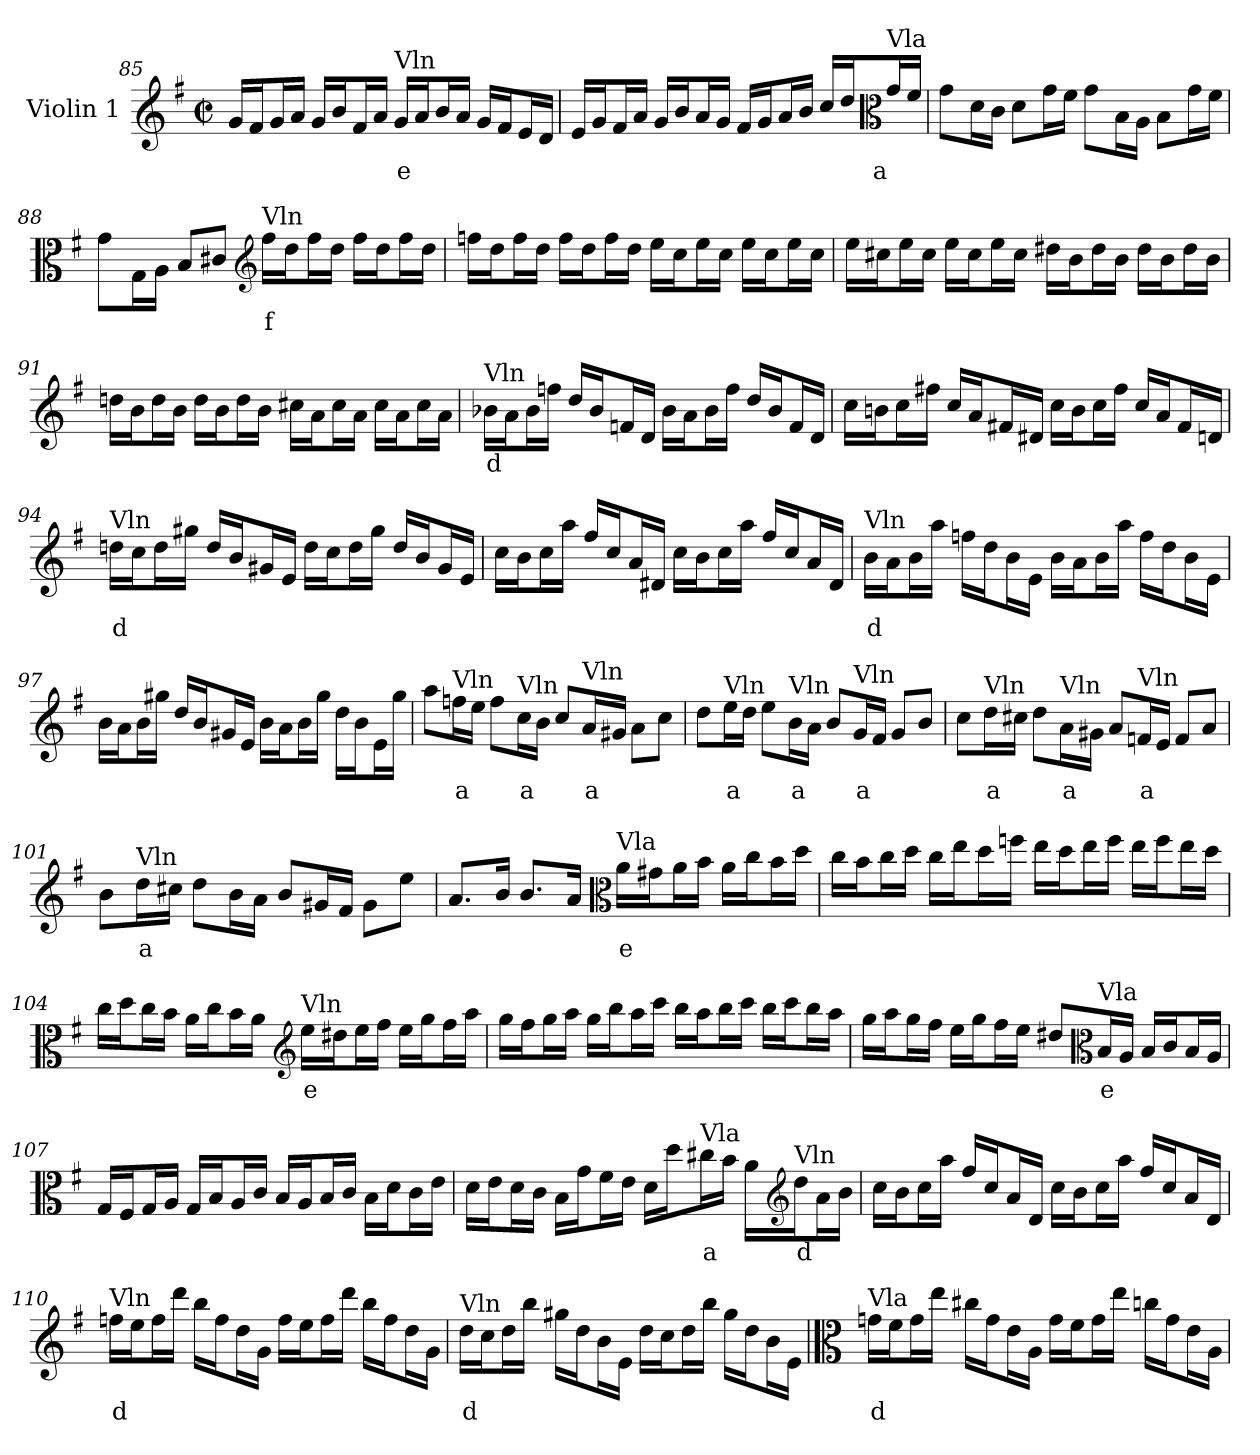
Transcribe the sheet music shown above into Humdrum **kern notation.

**kern	**text
*part1	*part1
*staff1	*staff1
*I"Violin 1	*
*I'Vln. 1	*
*clefG2	*
*k[f#]	*
*M4/4	*
*met(c|)	*
=85	=85
16g/LL	.
16f#/J	.
16g/L	.
16a/JJ	.
16g/LL	.
16b/J	.
16f#/L	.
16a/JJ	.
!LO:TX:a:t=Vln	!
!	!LO:LY:color=#FF0000
16g/LL	e
16a/J	.
16b/L	.
16a/JJ	.
16g/LL	.
16f#/J	.
16e/L	.
16d/JJ	.
=86	=86
16e/LL	.
16g/J	.
16f#/L	.
16a/JJ	.
16g/LL	.
16b/J	.
16a/L	.
16g/JJ	.
16f#/LL	.
16g/J	.
16a/L	.
16b/JJ	.
16cc/LL	.
16dd/J	.
*clefC3	*
!LO:TX:a:t=Vla	!
!	!LO:LY:color=#FF0000
16g/L	a
16f#/JJ	.
=87	=87
8g\L	.
16d\L	.
16c\JJ	.
8d\L	.
16g\L	.
16f#\JJ	.
8g\L	.
16B\L	.
16A\JJ	.
8B\L	.
16g\L	.
16f#\JJ	.
=88	=88
8g\L	.
16G\L	.
16A\JJ	.
8B/L	.
8c#X/J	.
*clefG2	*
!LO:TX:a:t=Vln	!
!	!LO:LY:color=#FF0000
16ff#\LL	f
16dd\J	.
16ff#\L	.
16dd\JJ	.
16ff#\LL	.
16dd\J	.
16ff#\L	.
16dd\JJ	.
=89	=89
16ffn\LL	.
16dd\J	.
16ff\L	.
16dd\JJ	.
16ff\LL	.
16dd\J	.
16ff\L	.
16dd\JJ	.
16ee\LL	.
16cc\J	.
16ee\L	.
16cc\JJ	.
16ee\LL	.
16cc\J	.
16ee\L	.
16cc\JJ	.
=90	=90
16ee\LL	.
16cc#X\J	.
16ee\L	.
16cc#\JJ	.
16ee\LL	.
16cc#\J	.
16ee\L	.
16cc#\JJ	.
16dd#X\LL	.
16b\J	.
16dd#\L	.
16b\JJ	.
16dd#\LL	.
16b\J	.
16dd#\L	.
16b\JJ	.
=91	=91
16ddn\LL	.
16b\J	.
16dd\L	.
16b\JJ	.
16dd\LL	.
16b\J	.
16dd\L	.
16b\JJ	.
16cc#X\LL	.
16a\J	.
16cc#\L	.
16a\JJ	.
16cc#\LL	.
16a\J	.
16cc#\L	.
16a\JJ	.
=92	=92
!LO:TX:a:t=Vln	!
!	!LO:LY:color=#FF0000
16b-X\LL	d
16a\J	.
16b-\L	.
16ffn\JJ	.
16dd/LL	.
16b-/J	.
16fn/L	.
16d/JJ	.
16b-\LL	.
16a\J	.
16b-\L	.
16ff\JJ	.
16dd/LL	.
16b-/J	.
16f/L	.
16d/JJ	.
=93	=93
16cc\LL	.
16bn\J	.
16cc\L	.
16ff#X\JJ	.
16cc/LL	.
16a/J	.
16f#X/L	.
16d#X/JJ	.
16cc\LL	.
16b\J	.
16cc\L	.
16ff#\JJ	.
16cc/LL	.
16a/J	.
16f#/L	.
16dn/JJ	.
=94	=94
!LO:TX:a:t=Vln	!
!	!LO:LY:color=#FF0000
16ddn\LL	d
16cc\J	.
16dd\L	.
16gg#X\JJ	.
16dd/LL	.
16b/J	.
16g#X/L	.
16e/JJ	.
16dd\LL	.
16cc\J	.
16dd\L	.
16gg#\JJ	.
16dd/LL	.
16b/J	.
16g#/L	.
16e/JJ	.
=95	=95
16cc\LL	.
16b\J	.
16cc\L	.
16aa\JJ	.
16ff#/LL	.
16cc/J	.
16a/L	.
16d#X/JJ	.
16cc\LL	.
16b\J	.
16cc\L	.
16aa\JJ	.
16ff#/LL	.
16cc/J	.
16a/L	.
16d#/JJ	.
=96	=96
!LO:TX:a:t=Vln	!
!	!LO:LY:color=#FF0000
16b\LL	d
16a\J	.
16b\L	.
16aa\JJ	.
16ffn\LL	.
16dd\J	.
16b\L	.
16e\JJ	.
16b\LL	.
16a\J	.
16b\L	.
16aa\JJ	.
16ff\LL	.
16dd\J	.
16b\L	.
16e\JJ	.
=97	=97
16b\LL	.
16a\J	.
16b\L	.
16gg#X\JJ	.
16dd/LL	.
16b/J	.
16g#X/L	.
16e/JJ	.
16b\LL	.
16a\J	.
16b\L	.
16gg#\JJ	.
16dd\LL	.
16b\J	.
16e\L	.
16gg#\JJ	.
=98	=98
8aa\L	.
!LO:TX:a:t=Vln	!
!	!LO:LY:color=#FF0000
16ffn\L	a
16ee\JJ	.
8ff\L	.
!LO:TX:a:t=Vln	!
!	!LO:LY:color=#FF0000
16cc\L	a
16b\JJ	.
8cc/L	.
!LO:TX:a:t=Vln	!
!	!LO:LY:color=#FF0000
16a/L	a
16g#X/JJ	.
8a\L	.
8cc\J	.
=99	=99
8dd\L	.
!LO:TX:a:t=Vln	!
!	!LO:LY:color=#FF0000
16ee\L	a
16dd\JJ	.
8ee\L	.
!LO:TX:a:t=Vln	!
!	!LO:LY:color=#FF0000
16b\L	a
16a\JJ	.
8b/L	.
!LO:TX:a:t=Vln	!
!	!LO:LY:color=#FF0000
16g/L	a
16f#/JJ	.
8g/L	.
8b/J	.
=100	=100
8cc\L	.
!LO:TX:a:t=Vln	!
!	!LO:LY:color=#FF0000
16dd\L	a
16cc#X\JJ	.
8dd\L	.
!LO:TX:a:t=Vln	!
!	!LO:LY:color=#FF0000
16a\L	a
16g#X\JJ	.
8a/L	.
!LO:TX:a:t=Vln	!
!	!LO:LY:color=#FF0000
16fn/L	a
16e/JJ	.
8f/L	.
8a/J	.
=101	=101
8b\L	.
!LO:TX:a:t=Vln	!
!	!LO:LY:color=#FF0000
16dd\L	a
16cc#X\JJ	.
8dd\L	.
16b\L	.
16a\JJ	.
8b/L	.
16g#X/L	.
16f#/JJ	.
8g#\L	.
8ee\J	.
=102	=102
8.a/L	.
16b/Jk	.
8.b/L	.
16a/Jk	.
*clefC3	*
!LO:TX:a:t=Vla	!
!	!LO:LY:color=#FF0000
16a\LL	e
16g#X\J	.
16a\L	.
16b\JJ	.
16a\LL	.
16cc\J	.
16b\L	.
16dd\JJ	.
=103	=103
16cc\LL	.
16b\J	.
16cc\L	.
16dd\JJ	.
16cc\LL	.
16ee\J	.
16dd\L	.
16ffn\JJ	.
16ee\LL	.
16dd\J	.
16ee\L	.
16ff\JJ	.
16ee\LL	.
16ff\J	.
16ee\L	.
16dd\JJ	.
=104	=104
16cc\LL	.
16dd\J	.
16cc\L	.
16b\JJ	.
16a\LL	.
16cc\J	.
16b\L	.
16a\JJ	.
*clefG2	*
!LO:TX:a:t=Vln	!
!	!LO:LY:color=#FF0000
16ee\LL	e
16dd#X\J	.
16ee\L	.
16ff#\JJ	.
16ee\LL	.
16gg\J	.
16ff#\L	.
16aa\JJ	.
=105	=105
16gg\LL	.
16ff#\J	.
16gg\L	.
16aa\JJ	.
16gg\LL	.
16bb\J	.
16aa\L	.
16ccc\JJ	.
16bb\LL	.
16aa\J	.
16bb\L	.
16ccc\JJ	.
16bb\LL	.
16ccc\J	.
16bb\L	.
16aa\JJ	.
=106	=106
16gg\LL	.
16aa\J	.
16gg\L	.
16ff#\JJ	.
16ee\LL	.
16gg\J	.
16ff#\L	.
16ee\JJ	.
8dd#X/L	.
*clefC3	*
!LO:TX:a:t=Vla	!
!	!LO:LY:color=#FF0000
16B/L	e
16A/JJ	.
16B/LL	.
16c/J	.
16B/L	.
16A/JJ	.
=107	=107
16G/LL	.
16F#/J	.
16G/L	.
16A/JJ	.
16G/LL	.
16B/J	.
16A/L	.
16c/JJ	.
16B/LL	.
16A/J	.
16B/L	.
16c/JJ	.
16B\LL	.
16d\J	.
16c\L	.
16e\JJ	.
=108	=108
16d\LL	.
16e\J	.
16d\L	.
16c\JJ	.
16B\LL	.
16g\J	.
16f#\L	.
16e\JJ	.
16d\LL	.
16dd\J	.
!LO:TX:a:t=Vla	!
!	!LO:LY:color=#FF0000
16cc#X\L	a
16b\JJ	.
16a\LL	.
*clefG2	*
!LO:TX:a:t=Vln	!
!	!LO:LY:color=#FF0000
16dd\J	d
16a\L	.
16b\JJ	.
=109	=109
16cc\LL	.
16b\J	.
16cc\L	.
16aa\JJ	.
16ff#/LL	.
16cc/J	.
16a/L	.
16d/JJ	.
16cc\LL	.
16b\J	.
16cc\L	.
16aa\JJ	.
16ff#/LL	.
16cc/J	.
16a/L	.
16d/JJ	.
=110	=110
!LO:TX:a:t=Vln	!
!	!LO:LY:color=#FF0000
16ffn\LL	d
16ee\J	.
16ff\L	.
16ddd\JJ	.
16bb\LL	.
16ff\J	.
16dd\L	.
16g\JJ	.
16ff\LL	.
16ee\J	.
16ff\L	.
16ddd\JJ	.
16bb\LL	.
16ff\J	.
16dd\L	.
16g\JJ	.
=111	=111
!LO:TX:a:t=Vln	!
!	!LO:LY:color=#FF0000
16dd\LL	d
16cc\J	.
16dd\L	.
16bb\JJ	.
16gg#X\LL	.
16dd\J	.
16b\L	.
16e\JJ	.
16dd\LL	.
16cc\J	.
16dd\L	.
16bb\JJ	.
16gg#\LL	.
16dd\J	.
16b\L	.
16e\JJ	.
=112	=112
*clefC3	*
!LO:TX:a:t=Vla	!
!	!LO:LY:color=#FF0000
16gn\LL	d
16f#\J	.
16g\L	.
16ee\JJ	.
16cc#X\LL	.
16g\J	.
16e\L	.
16A\JJ	.
16g\LL	.
16f#\J	.
16g\L	.
16ee\JJ	.
16ccn\LL	.
16g\J	.
16e\L	.
16A\JJ	.
=	=
*-	*-
